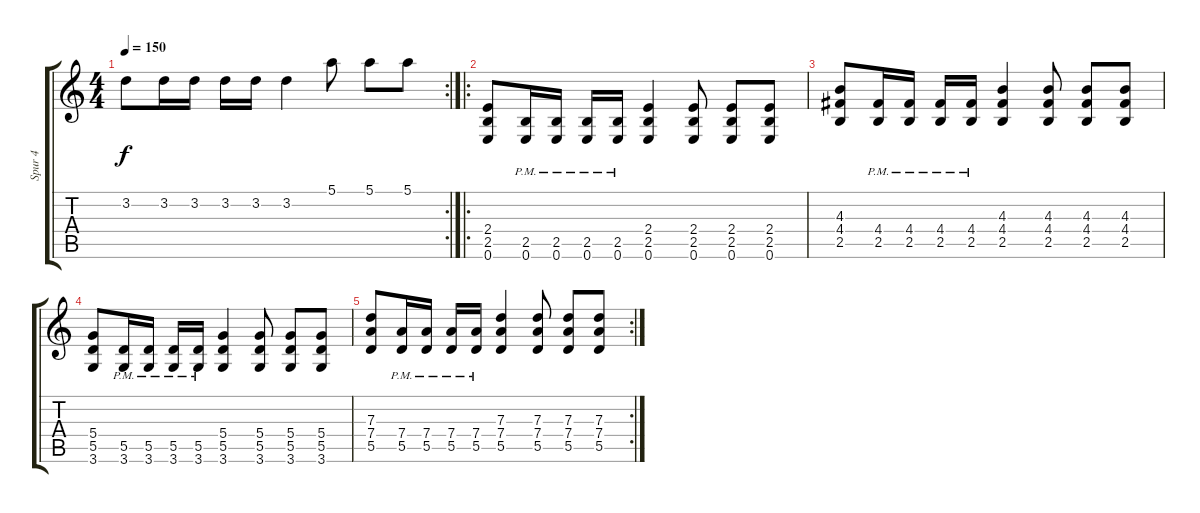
\track ("Spur 4" "Spur 4") {instrument overdrivenguitar}
\staff {score tabs}
\tuning (E4 B3 G3 D3 A2 E2) {hide}
\rc 2
\ts (4 4)
\tempo 150
\clef g2
\ks c
3.2.8{dy f} 3.2.16 3.2.16 3.2.16 3.2.16 3.2.4 5.1.8 5.1.8 5.1.8 |
\ro
(2.4 2.5 0.6).8 (2.5{pm} 0.6{pm}).16 (2.5{pm} 0.6{pm}).16 (2.5{pm} 0.6{pm}).16 (2.5{pm} 0.6{pm}).16 (2.4 2.5 0.6).4 (2.4 2.5 0.6).8 (2.4 2.5 0.6).8 (2.4 2.5 0.6).8 |
(4.3 4.4 2.5).8 (4.4{pm} 2.5{pm}).16 (4.4{pm} 2.5{pm}).16 (4.4{pm} 2.5{pm}).16 (4.4{pm} 2.5{pm}).16 (4.3 4.4 2.5).4 (4.3 4.4 2.5).8 (4.3 4.4 2.5).8 (4.3 4.4 2.5).8 |
(5.4 5.5 3.6).8 (5.5{pm} 3.6{pm}).16 (5.5{pm} 3.6{pm}).16 (5.5{pm} 3.6{pm}).16 (5.5{pm} 3.6{pm}).16 (5.4 5.5 3.6).4 (5.4 5.5 3.6).8 (5.4 5.5 3.6).8 (5.4 5.5 3.6).8 |
\rc 2
(7.3 7.4 5.5).8 (7.4{pm} 5.5{pm}).16 (7.4{pm} 5.5{pm}).16 (7.4{pm} 5.5{pm}).16 (7.4{pm} 5.5{pm}).16 (7.3 7.4 5.5).4 (7.3 7.4 5.5).8 (7.3 7.4 5.5).8 (7.3 7.4 5.5).8
